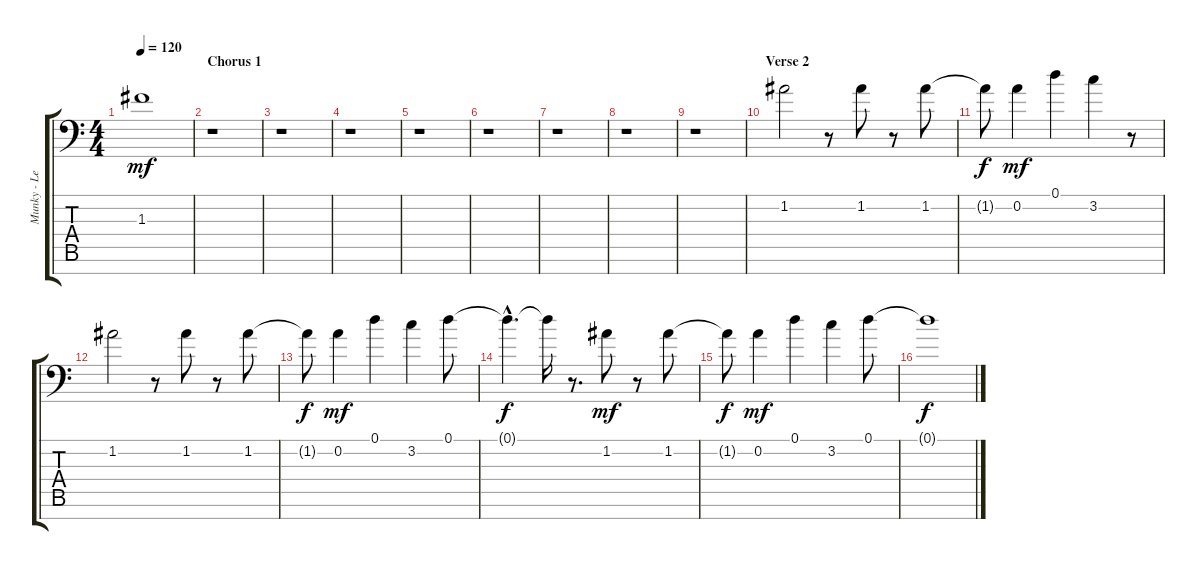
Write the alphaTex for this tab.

\track ("Munky - Lead Guitar 2" "Munky - Le") {instrument acousticguitarsteel}
\staff {score tabs}
\tuning (D4 A3 F3 C3 G2 D2 A1) {hide}
\ts (4 4)
\tempo 120
\clef f4
\ks c
1.3.1{dy mf} |
\section ("" "Chorus 1")
r.1 |
r.1 |
r.1 |
r.1 |
r.1 |
r.1 |
r.1 |
r.1 |
\section ("" "Verse 2")
1.2.2 r.8 1.2.8 r.8 1.2.8 |
1.2{t}.8{dy f} 0.2.4{dy mf} 0.1.4 3.2.4 r.8 |
1.2.2 r.8 1.2.8 r.8 1.2.8 |
1.2{t}.8{dy f} 0.2.4{dy mf} 0.1.4 3.2.4 0.1.8 |
0.1{hac t}.4{d dy f} 0.1{t}.16 r.8{d} 1.2.8{dy mf} r.8 1.2.8 |
1.2{t}.8{dy f} 0.2.4{dy mf} 0.1.4 3.2.4 0.1.8 |
0.1{t}.1{dy f}
